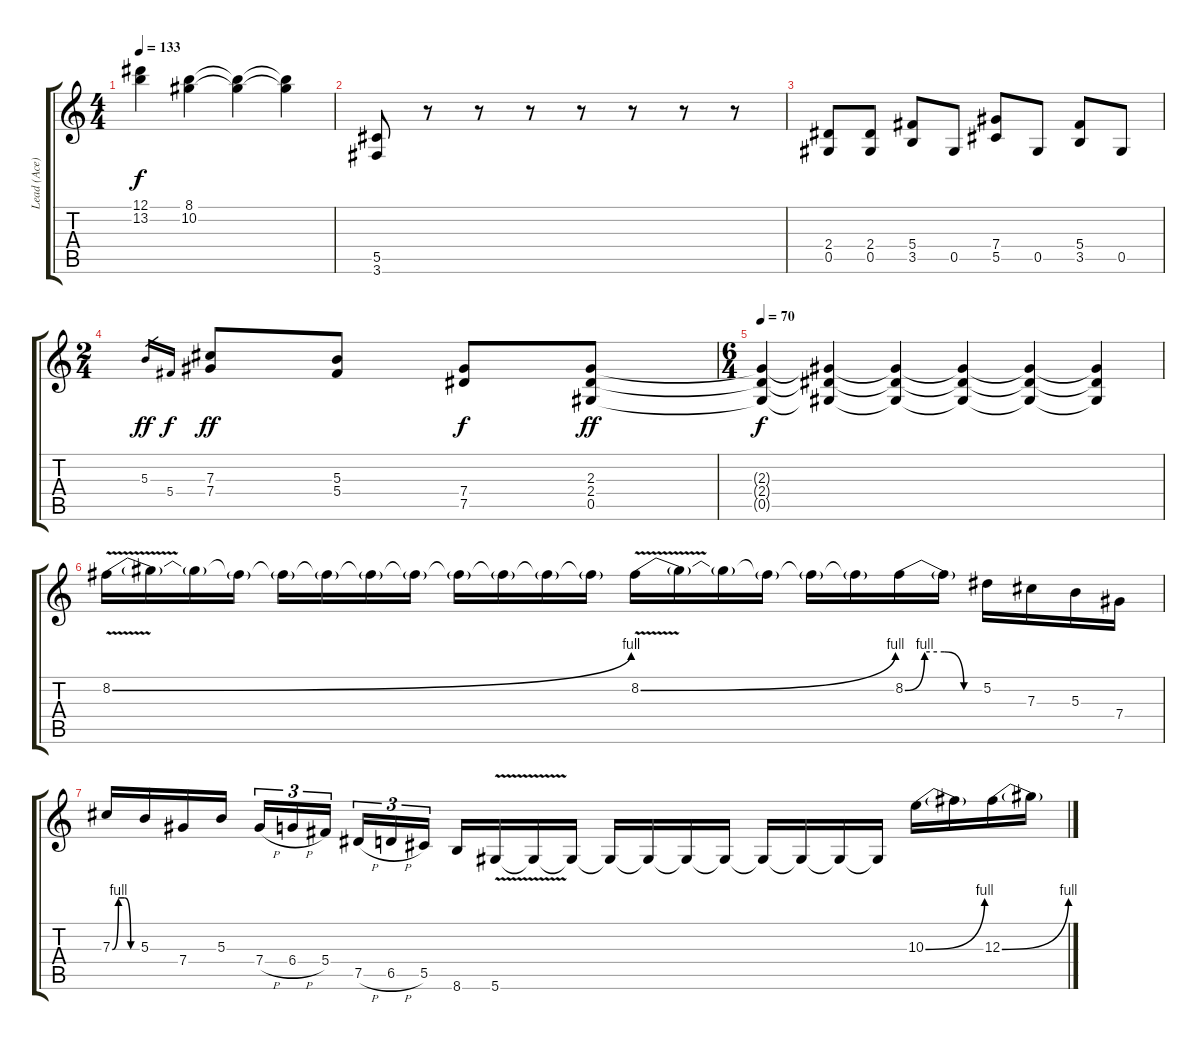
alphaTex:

\track ("Lead (Ace)" "Lead (Ace)") {instrument distortionguitar}
\staff {score tabs}
\tuning (Eb4 Bb3 Gb3 Db3 Ab2 Eb2) {hide}
\ts (4 4)
\tempo 133
\clef g2
\ks c
(12.1 13.2).4{dy f} (8.1 10.2).4 (8.1{t} 10.2{t}).4 (8.1{t} 10.2{t}).4 |
(5.5 3.6).8 r.8 r.8 r.8 r.8 r.8 r.8 r.8 |
(2.4 0.5).8 (2.4 0.5).8 (5.4 3.5).8 0.5.8 (7.4 5.5).8 0.5.8 (5.4 3.5).8 0.5.8 |
\ts (2 4)
5.3.16{gr dy ff} 5.4.16{gr dy f} (7.3 7.4).8{dy ff} (5.3 5.4).8 (7.4 7.5).8{dy f} (2.3 2.4 0.5).8{dy ff} |
\ts (6 4)
\tempo 70
(2.3{t} 2.4{t} 0.5{t}).4{dy f} (2.3{t} 2.4{t} 0.5{t}).4 (2.3{t} 2.4{t} 0.5{t}).4 (2.3{t} 2.4{t} 0.5{t}).4 (2.3{t} 2.4{t} 0.5{t}).4 (2.3{t} 2.4{t} 0.5{t}).4 |
8.2{be (bend 0 0 60 4) v}.16 8.2{t}.16 8.2{t}.16 8.2{t}.16 8.2{t}.16 8.2{t}.16 8.2{t}.16 8.2{t}.16 8.2{t}.16 8.2{t}.16 8.2{t}.16 8.2{t}.16 8.2{be (bend 0 0 60 4) v}.16 8.2{t}.16 8.2{t}.16 8.2{t}.16 8.2{t}.16 8.2{t}.16 8.2{be (custom 0 0 15 4 30 4 45 0 60 0)}.16 8.2{t}.16 5.2.16 7.3.16 5.3.16 7.4.16 |
7.3{be (custom 0 0 15 4 30 4 45 0 60 0)}.16 5.3.16 7.4.16 5.3.16{beam splitsecondary} 7.4{h}.16{tu (3 2)} 6.4{h}.16{tu (3 2)} 5.4.16{tu (3 2) beam splitsecondary} 7.5{h}.16{tu (3 2)} 6.5{h}.16{tu (3 2)} 5.5.16{tu (3 2) beam splitsecondary} 8.6.16 5.6{v}.16 5.6{t}.16 5.6{t}.16 5.6{t}.16 5.6{t}.16 5.6{t}.16 5.6{t}.16 5.6{t}.16 5.6{t}.16 5.6{t}.16 5.6{t}.16 10.3{be (bend 0 0 60 4)}.16 10.3{t}.16 12.3{be (bend 0 0 60 4)}.16 12.3{t}.16
